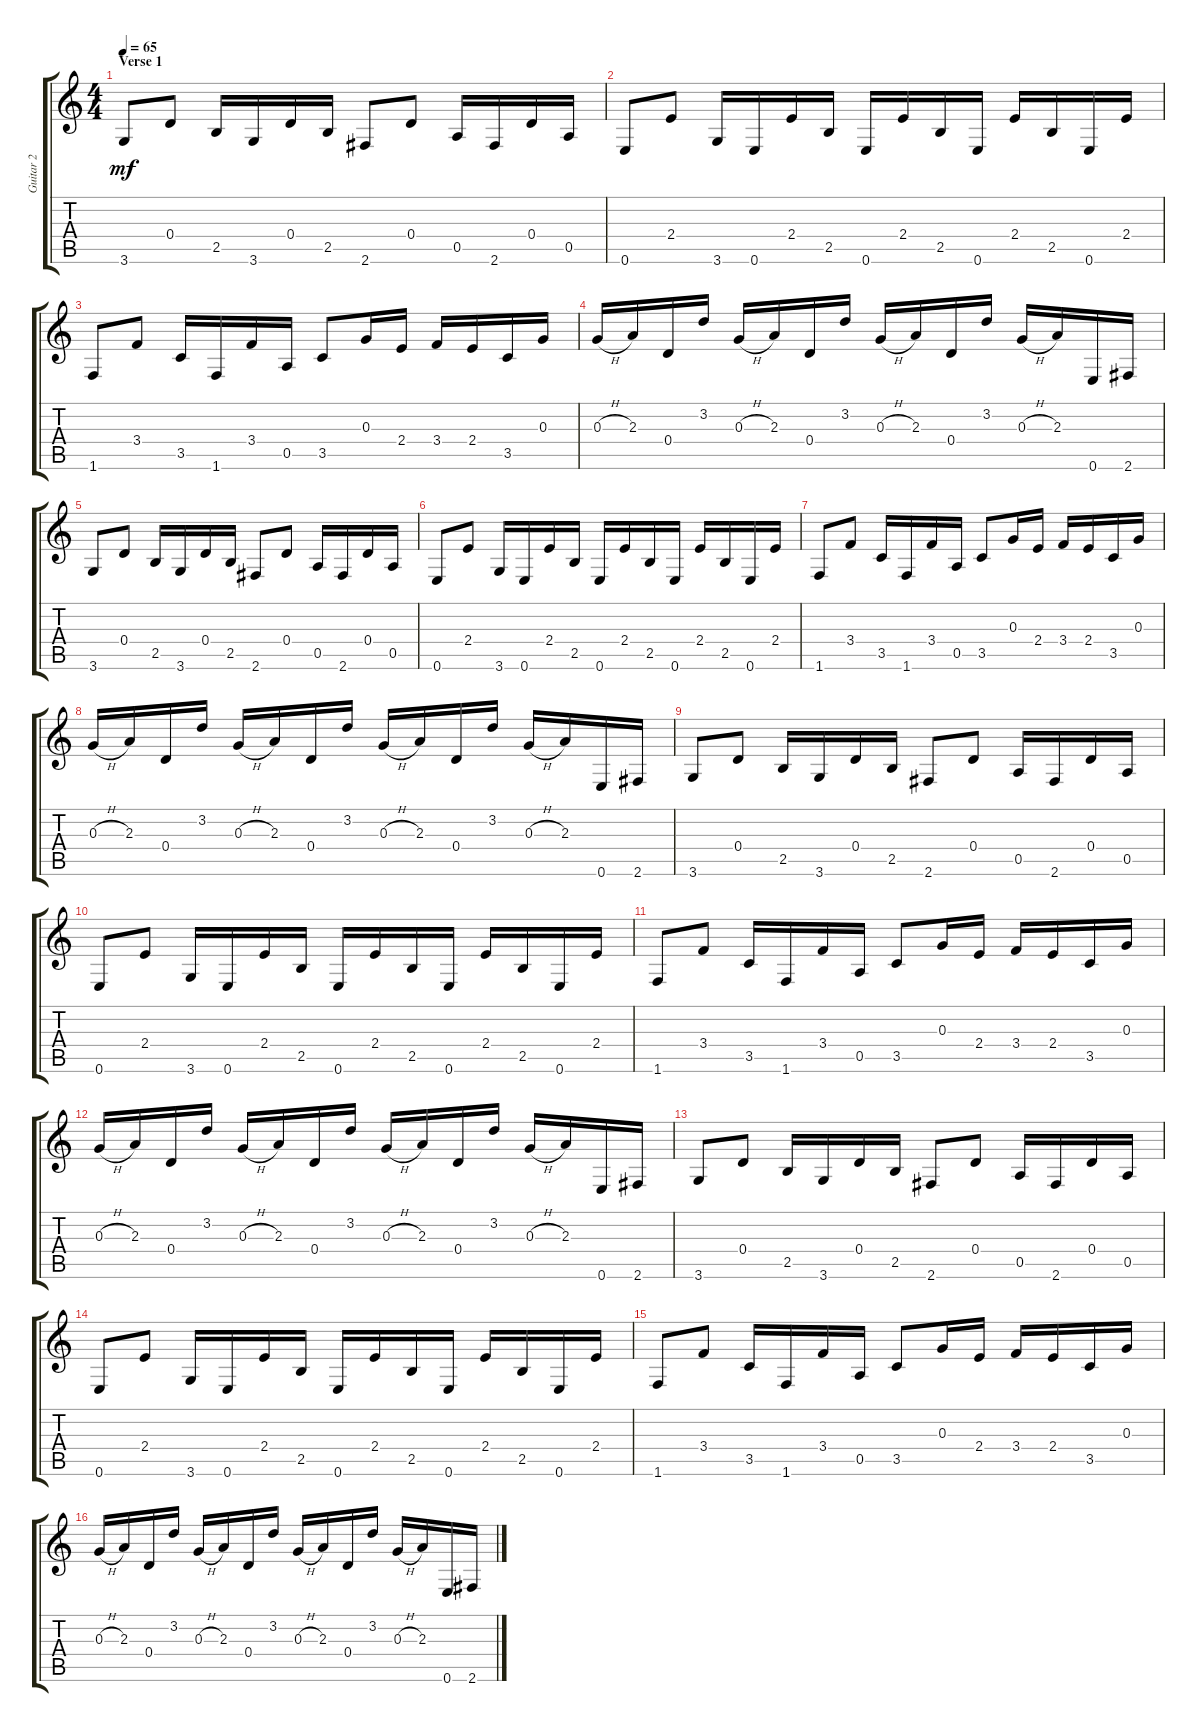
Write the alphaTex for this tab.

\track ("Guitar 2" "Guitar 2") {instrument electricguitarjazz}
\staff {score tabs}
\tuning (E4 B3 G3 D3 A2 E2) {hide}
\ts (4 4)
\section ("" "Verse 1")
\tempo 65
\clef g2
\ks c
3.6.8{dy mf} 0.4.8 2.5.16 3.6.16 0.4.16 2.5.16 2.6.8 0.4.8 0.5.16 2.6.16 0.4.16 0.5.16 |
0.6.8 2.4.8 3.6.16 0.6.16 2.4.16 2.5.16 0.6.16 2.4.16 2.5.16 0.6.16 2.4.16 2.5.16 0.6.16 2.4.16 |
1.6.8 3.4.8 3.5.16 1.6.16 3.4.16 0.5.16 3.5.8 0.3.16 2.4.16 3.4.16 2.4.16 3.5.16 0.3.16 |
0.3{h}.16 2.3.16 0.4.16 3.2.16 0.3{h}.16 2.3.16 0.4.16 3.2.16 0.3{h}.16 2.3.16 0.4.16 3.2.16 0.3{h}.16 2.3.16 0.6.16 2.6.16 |
3.6.8 0.4.8 2.5.16 3.6.16 0.4.16 2.5.16 2.6.8 0.4.8 0.5.16 2.6.16 0.4.16 0.5.16 |
0.6.8 2.4.8 3.6.16 0.6.16 2.4.16 2.5.16 0.6.16 2.4.16 2.5.16 0.6.16 2.4.16 2.5.16 0.6.16 2.4.16 |
1.6.8 3.4.8 3.5.16 1.6.16 3.4.16 0.5.16 3.5.8 0.3.16 2.4.16 3.4.16 2.4.16 3.5.16 0.3.16 |
0.3{h}.16 2.3.16 0.4.16 3.2.16 0.3{h}.16 2.3.16 0.4.16 3.2.16 0.3{h}.16 2.3.16 0.4.16 3.2.16 0.3{h}.16 2.3.16 0.6.16 2.6.16 |
3.6.8 0.4.8 2.5.16 3.6.16 0.4.16 2.5.16 2.6.8 0.4.8 0.5.16 2.6.16 0.4.16 0.5.16 |
0.6.8 2.4.8 3.6.16 0.6.16 2.4.16 2.5.16 0.6.16 2.4.16 2.5.16 0.6.16 2.4.16 2.5.16 0.6.16 2.4.16 |
1.6.8 3.4.8 3.5.16 1.6.16 3.4.16 0.5.16 3.5.8 0.3.16 2.4.16 3.4.16 2.4.16 3.5.16 0.3.16 |
0.3{h}.16 2.3.16 0.4.16 3.2.16 0.3{h}.16 2.3.16 0.4.16 3.2.16 0.3{h}.16 2.3.16 0.4.16 3.2.16 0.3{h}.16 2.3.16 0.6.16 2.6.16 |
3.6.8 0.4.8 2.5.16 3.6.16 0.4.16 2.5.16 2.6.8 0.4.8 0.5.16 2.6.16 0.4.16 0.5.16 |
0.6.8 2.4.8 3.6.16 0.6.16 2.4.16 2.5.16 0.6.16 2.4.16 2.5.16 0.6.16 2.4.16 2.5.16 0.6.16 2.4.16 |
1.6.8 3.4.8 3.5.16 1.6.16 3.4.16 0.5.16 3.5.8 0.3.16 2.4.16 3.4.16 2.4.16 3.5.16 0.3.16 |
0.3{h}.16 2.3.16 0.4.16 3.2.16 0.3{h}.16 2.3.16 0.4.16 3.2.16 0.3{h}.16 2.3.16 0.4.16 3.2.16 0.3{h}.16 2.3.16 0.6.16 2.6.16
